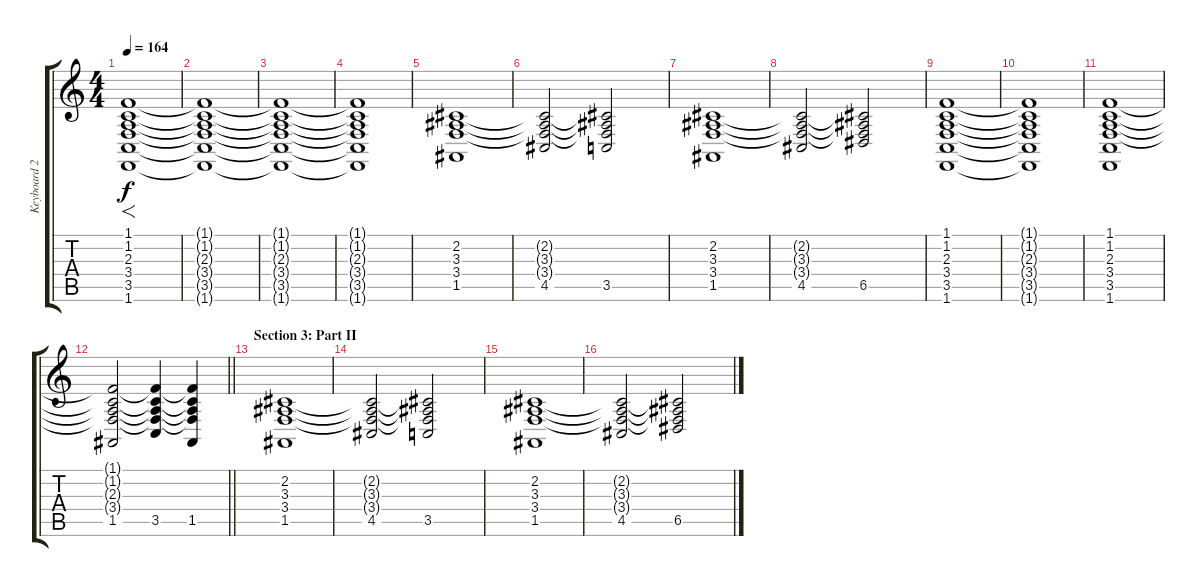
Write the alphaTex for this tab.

\track ("Keyboard 2 (Strings)" "Keyboard 2") {instrument stringensemble1}
\staff {score tabs}
\tuning (E4 B3 G3 D3 A2 E2) {hide}
\ts (4 4)
\tempo 164
\clef g2
\ks c
(1.1 1.2 2.3 3.4 3.5 1.6).1{f dy f} |
(1.1{t} 1.2{t} 2.3{t} 3.4{t} 3.5{t} 1.6{t}).1 |
(1.1{t} 1.2{t} 2.3{t} 3.4{t} 3.5{t} 1.6{t}).1 |
(1.1{t} 1.2{t} 2.3{t} 3.4{t} 3.5{t} 1.6{t}).1 |
(2.2 3.3 3.4 1.5).1 |
(2.2{t} 3.3{t} 3.4{t} 4.5).2 (2.2{t} 3.3{t} 3.4{t} 3.5).2 |
(2.2 3.3 3.4 1.5).1 |
(2.2{t} 3.3{t} 3.4{t} 4.5).2 (2.2{t} 3.3{t} 3.4{t} 6.5).2 |
(1.1 1.2 2.3 3.4 3.5 1.6).1 |
(1.1{t} 1.2{t} 2.3{t} 3.4{t} 3.5{t} 1.6{t}).1 |
(1.1 1.2 2.3 3.4 3.5 1.6).1 |
\barLineRight lightlight
(1.1{t} 1.2{t} 2.3{t} 3.4{t} 1.5).2 (1.1{t} 1.2{t} 2.3{t} 3.4{t} 3.5).4 (1.1{t} 1.2{t} 2.3{t} 3.4{t} 1.5).4 |
\section ("" "Section 3: Part II")
(2.2 3.3 3.4 1.5).1 |
(2.2{t} 3.3{t} 3.4{t} 4.5).2 (2.2{t} 3.3{t} 3.4{t} 3.5).2 |
(2.2 3.3 3.4 1.5).1 |
(2.2{t} 3.3{t} 3.4{t} 4.5).2 (2.2{t} 3.3{t} 3.4{t} 6.5).2
